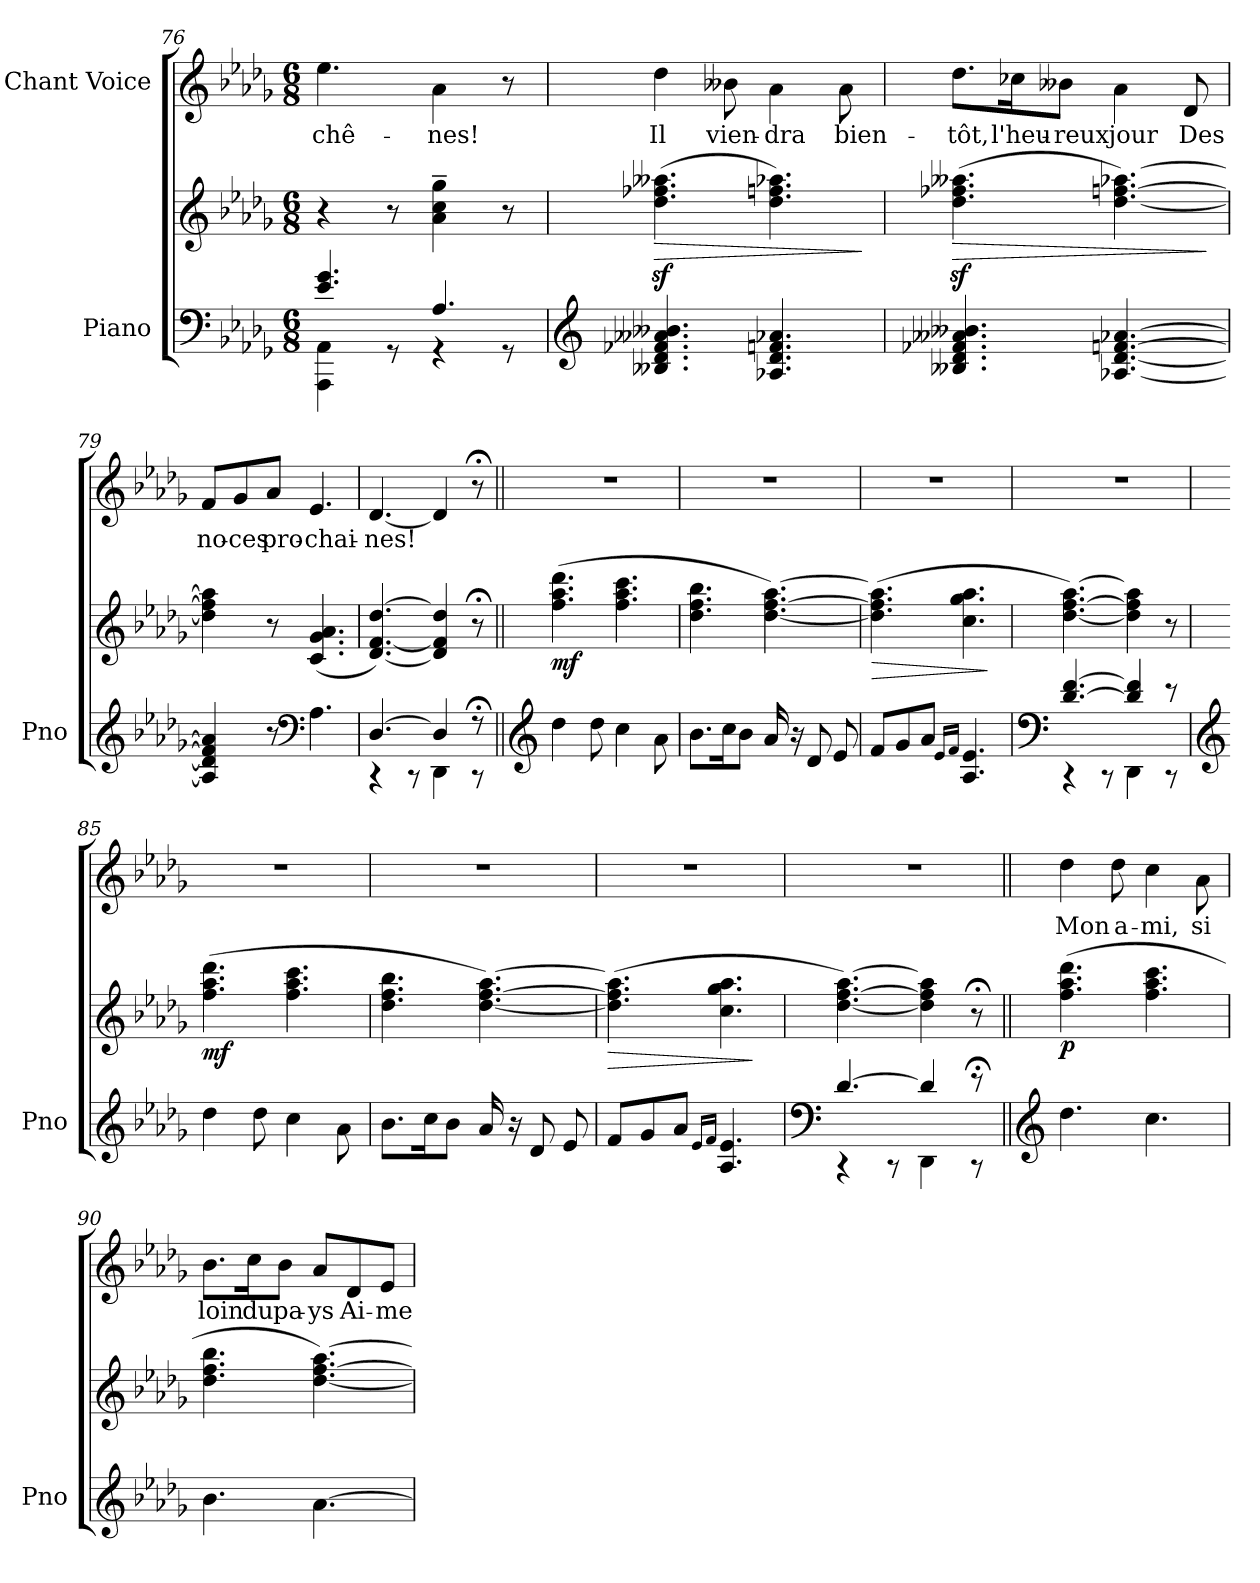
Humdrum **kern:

**kern	**kern	**dynam	**kern	**text
*part2	*part2	*part2	*part1	*part1
*staff3	*staff2	*staff2/3	*staff1	*staff1
*I"Piano	*	*	*I"Chant Voice	*
*I'Pno	*	*	*	*
*clefF4	*clefG2	*	*clefG2	*
*k[b-e-a-d-g-]	*k[b-e-a-d-g-]	*	*k[b-e-a-d-g-]	*
*M6/8	*M6/8	*	*M6/8	*
=76	=76	=76	=76	=76
*^	*	*	*	*
4.e-/ 4.g-/	4AAA-\ 4AA-\	4r	.	4.ee-\	chê-
.	8r	8r	.	.	.
4.A-/	4r	4a-\~ 4cc\~ 4gg-\~	.	4a-\	-nes!
.	8r	8r	.	8r	.
*v	*v	*	*	*	*
=77	=77	=77	=77	=77
*clefG2	*	*	*	*
*^	*	*	*	*
!	!	!	!LO:HP:b	!	!
*v	*v	*	*	*	*
4.B--X/ 4.d-/ 4.f-X/ 4.a--X/ 4.b--X/	(4.dd-\z< 4.ff-X\z< 4.aa--X\z<	>	4dd-\	Il
.	.	.	8b--X\	vien-
4.A-X/ 4.d-/ 4.fn/ 4.a-X/	4.dd-\ 4.ffn\ 4.aa-X\)	.	4a-\	-dra
.	.	.	8a-\	bien-
.	.	]	.	.
=78	=78	=78	=78	=78
!	!	!LO:HP:b	!	!
4.B--X/ 4.d-/ 4.f-X/ 4.a--X/ 4.b--X/	(4.dd-\z< 4.ff-X\z< 4.aa--X\z<	>	8.dd-\L	-tôt,
.	.	.	16cc-X\K	l'heu-
.	.	.	8b--X\J	-reux
[4.A-X/ [4.d-/ [>4.fn/ [4.a-X/	[4.dd-\ [4.ffn\ [4.aa-X\)	.	4a-\	jour
.	.	.	8d-/	Des
.	.	]	.	.
=79	=79	=79	=79	=79
4A-/] 4d-/] 4f/] 4a-/]	4dd-\] 4ff\] 4aa-\]	.	8f/L	no-
.	.	.	8g-/	-ces
8r	8r	.	8a-/J	pro-
*clefF4	*	*	*	*
4.A-\	(>4.c/ 4.g-/ 4.a-/	.	4.e-/	-chai-
=80	=80	=80	=80	=80
*^	*	*	*	*
[4.D-/	4r	[4.d-/ [>4.f/ [4.dd-/)	.	[4.d-/	-nes!
.	8r	.	.	.	.
4D-/]	4DD-\	4d-/] 4f/] 4dd-/]	.	4d-/]	.
8r;<	8r	8r;<	.	8r;<	.
*v	*v	*	*	*	*
=81||	=81||	=81||	=81||	=81||
*clefG2	*	*	*	*
*^	*	*	*	*
!	!	!	!LO:DY:b	!	!
*v	*v	*	*	*	*
4dd-\	(4.ff\ 4.aa-\ 4.ddd-\	mf	2.r	.
8dd-\	.	.	.	.
4cc\	4.ff\ 4.aa-\ 4.ccc\	.	.	.
8a-\	.	.	.	.
=82	=82	=82	=82	=82
8.b-\L	4.dd-\ 4.ff\ 4.bb-\	.	2.r	.
16cc\K	.	.	.	.
8b-\J	.	.	.	.
16a-/LL	[4.dd-\ [4.ff\ [4.aa-\)	.	.	.
16r	.	.	.	.
8d-/	.	.	.	.
8e-/J	.	.	.	.
=83	=83	=83	=83	=83
!	!	!LO:HP:b	!	!
8f/L	(4.dd-\] 4.ff\] 4.aa-\]	>	2.r	.
8g-/	.	.	.	.
8a-/J	.	.	.	.
16qe-/LL	.	.	.	.
16qf/JJ	.	.	.	.
4.A-/ 4.e-/	4.cc\ 4.gg-\ 4.aa-\	.	.	.
.	.	]	.	.
=84	=84	=84	=84	=84
*clefF4	*	*	*	*
*^	*	*	*	*
[4.d-/ [4.f/	4r	[4.dd-\ [4.ff\ [4.aa-\)	.	2.r	.
.	8r	.	.	.	.
4d-/] 4f/]	4DD-\	4dd-\] 4ff\] 4aa-\]	.	.	.
8r	8r	8r	.	.	.
*v	*v	*	*	*	*
=85	=85	=85	=85	=85
*clefG2	*	*	*	*
*^	*	*	*	*
!	!	!	!LO:DY:b	!	!
*v	*v	*	*	*	*
4dd-\	(4.ff\ 4.aa-\ 4.ddd-\	mf	2.r	.
8dd-\	.	.	.	.
4cc\	4.ff\ 4.aa-\ 4.ccc\	.	.	.
8a-\	.	.	.	.
=86	=86	=86	=86	=86
8.b-\L	4.dd-\ 4.ff\ 4.bb-\	.	2.r	.
16cc\K	.	.	.	.
8b-\J	.	.	.	.
16a-/LL	[4.dd-\ [4.ff\ [4.aa-\)	.	.	.
16r	.	.	.	.
8d-/	.	.	.	.
8e-/J	.	.	.	.
=87	=87	=87	=87	=87
!	!	!LO:HP:b	!	!
8f/L	(4.dd-\] 4.ff\] 4.aa-\]	>	2.r	.
8g-/	.	.	.	.
8a-/J	.	.	.	.
16qe-/LL	.	.	.	.
16qf/JJ	.	.	.	.
4.A-/ 4.e-/	4.cc\ 4.gg-\ 4.aa-\	.	.	.
.	.	]	.	.
=88	=88	=88	=88	=88
*clefF4	*	*	*	*
*^	*	*	*	*
[4.d-/	4r	[4.dd-\ [4.ff\ [4.aa-\)	.	2.r	.
.	8r	.	.	.	.
4d-/]	4DD-\	4dd-\] 4ff\] 4aa-\]	.	.	.
8r;<	8r	8r;<	.	.	.
*v	*v	*	*	*	*
=89||	=89||	=89||	=89||	=89||
*clefG2	*	*	*	*
*^	*	*	*	*
!	!	!	!LO:DY:b	!	!
*v	*v	*	*	*	*
4.dd-\	(4.ff\ 4.aa-\ 4.ddd-\	p	4dd-\	Mon
.	.	.	8dd-\	a-
4.cc\	4.ff\ 4.aa-\ 4.ccc\	.	4cc\	-mi,
.	.	.	8a-\	si
=90	=90	=90	=90	=90
4.b-\	4.dd-\ 4.ff\ 4.bb-\	.	8.b-\L	loin
.	.	.	16cc\K	du
.	.	.	8b-\J	pa-
[4.a-\	[4.dd-\ [4.ff\ [4.aa-\)	.	8a-/L	-ys
.	.	.	8d-/	Ai-
.	.	.	8e-/J	-me-
=	=	=	=	=
*-	*-	*-	*-	*-
